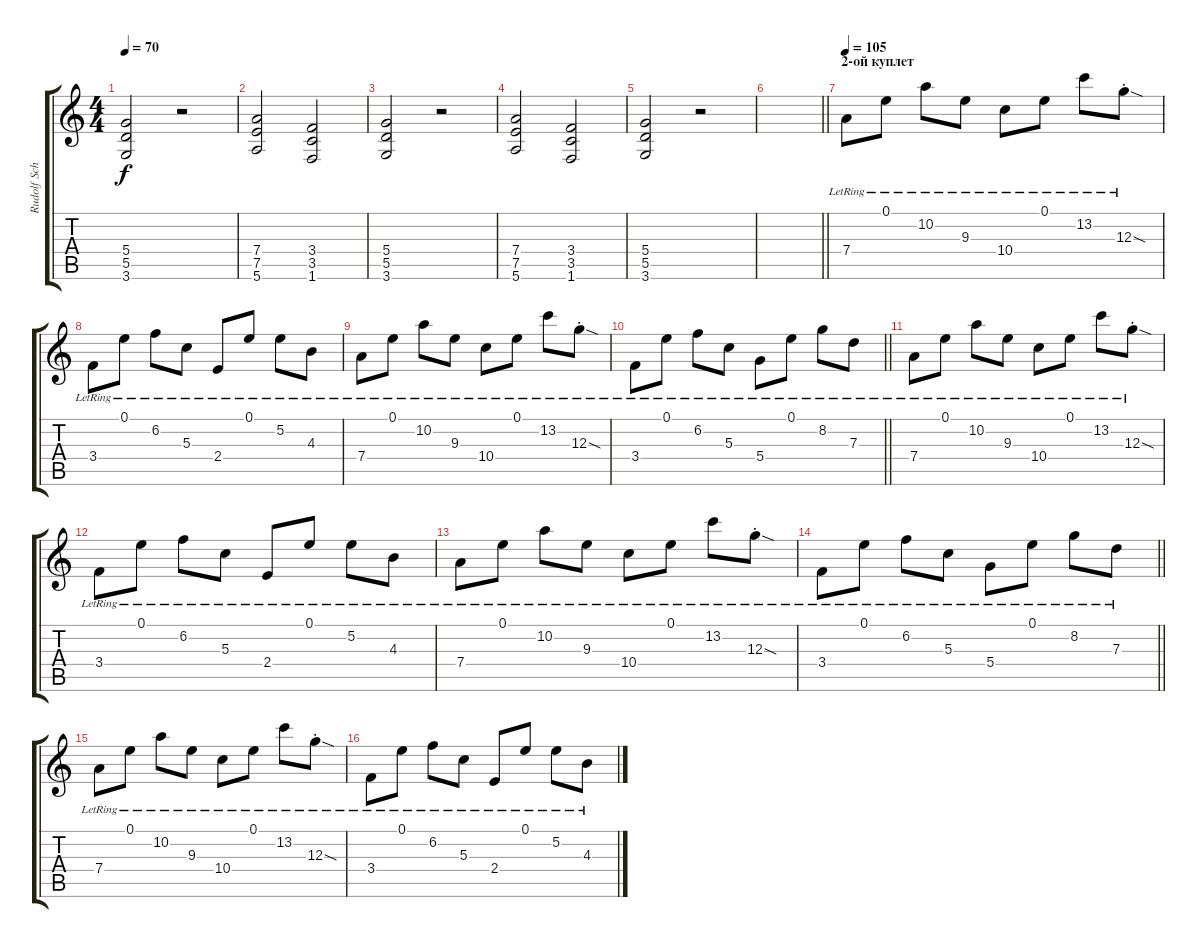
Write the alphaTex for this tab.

\track ("Rudolf Scheneker" "Rudolf Sch") {instrument electricguitarclean}
\staff {score tabs}
\tuning (E4 B3 G3 D3 A2 E2) {hide}
\ts (4 4)
\tempo 70
\clef g2
\ks c
(5.4 5.5 3.6).2{dy f} r.2 |
(7.4 7.5 5.6).2 (3.4 3.5 1.6).2 |
(5.4 5.5 3.6).2 r.2 |
(7.4 7.5 5.6).2 (3.4 3.5 1.6).2 |
(5.4 5.5 3.6).2 r.2 |
\barLineRight lightlight
|
\section ("" "2-ой куплет")
\tempo 105
7.4{lr}.8{instrument electricguitarclean} 0.1{lr}.8 10.2{lr}.8 9.3{lr}.8 10.4{lr}.8 0.1{lr}.8 13.2{lr}.8 12.3{sod st lr}.8 |
3.4{lr}.8 0.1{lr}.8 6.2{lr}.8 5.3{lr}.8 2.4{lr}.8 0.1{lr}.8 5.2{lr}.8 4.3{lr}.8 |
7.4{lr}.8 0.1{lr}.8 10.2{lr}.8 9.3{lr}.8 10.4{lr}.8 0.1{lr}.8 13.2{lr}.8 12.3{sod st lr}.8 |
\barLineRight lightlight
3.4{lr}.8 0.1{lr}.8 6.2{lr}.8 5.3{lr}.8 5.4{lr}.8 0.1{lr}.8 8.2{lr}.8 7.3{lr}.8 |
7.4{lr}.8 0.1{lr}.8 10.2{lr}.8 9.3{lr}.8 10.4{lr}.8 0.1{lr}.8 13.2{lr}.8 12.3{sod st lr}.8 |
3.4{lr}.8 0.1{lr}.8 6.2{lr}.8 5.3{lr}.8 2.4{lr}.8 0.1{lr}.8 5.2{lr}.8 4.3{lr}.8 |
7.4{lr}.8 0.1{lr}.8 10.2{lr}.8 9.3{lr}.8 10.4{lr}.8 0.1{lr}.8 13.2{lr}.8 12.3{sod st lr}.8 |
\barLineRight lightlight
3.4{lr}.8 0.1{lr}.8 6.2{lr}.8 5.3{lr}.8 5.4{lr}.8 0.1{lr}.8 8.2{lr}.8 7.3{lr}.8 |
7.4{lr}.8 0.1{lr}.8 10.2{lr}.8 9.3{lr}.8 10.4{lr}.8 0.1{lr}.8 13.2{lr}.8 12.3{sod st lr}.8 |
3.4{lr}.8 0.1{lr}.8 6.2{lr}.8 5.3{lr}.8 2.4{lr}.8 0.1{lr}.8 5.2{lr}.8 4.3{lr}.8
